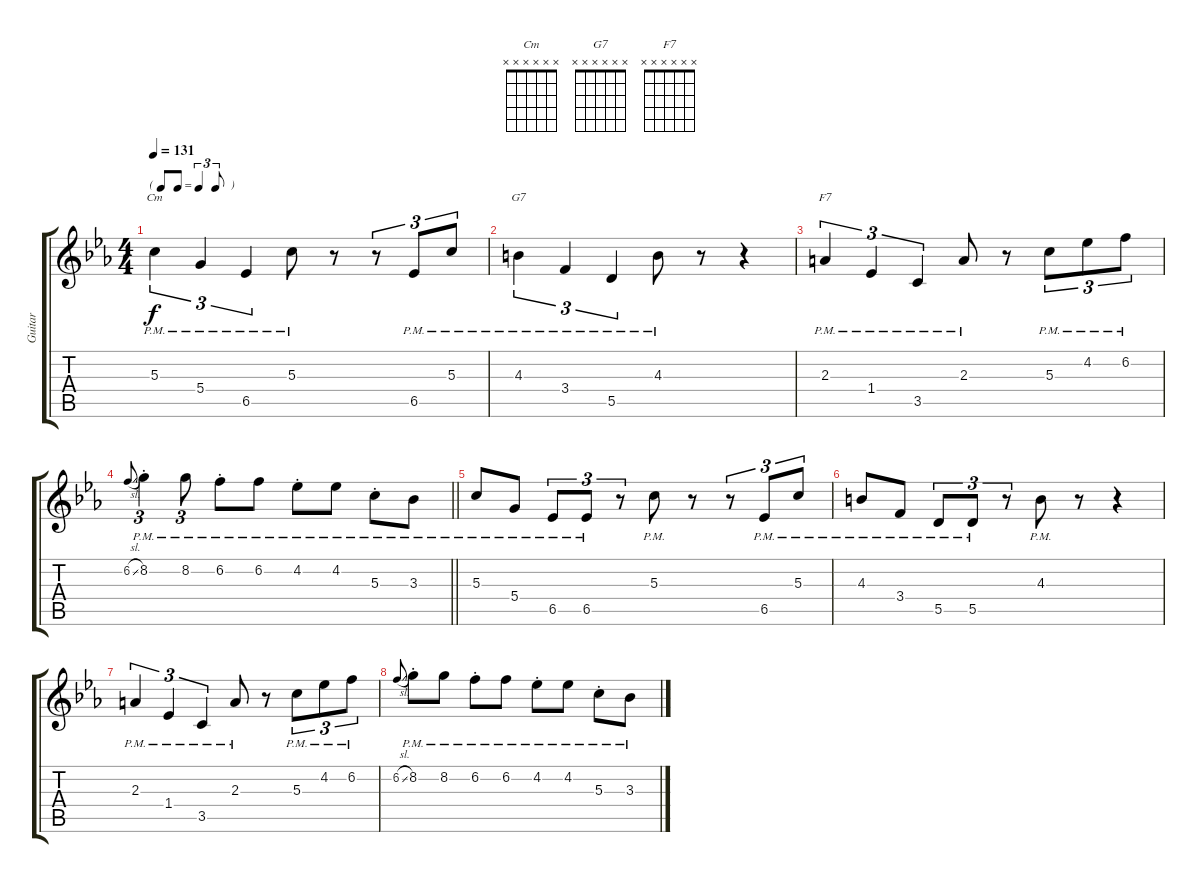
\track ("Guitar" "Guitar") {instrument electricguitarclean}
\staff {score tabs}
\tuning (E4 B3 G3 D3 A2 E2) {hide}
\chord ("Cm" x x x x x x)
\chord ("G7" x x x x x x)
\chord ("F7" x x x x x x)
\ts (4 4)
\tf triplet8th
\tempo 131
\clef g2
\ks cminor
5.3{pm}.4{tu (3 2) ch "Cm" dy f} 5.4{pm}.4{tu (3 2)} 6.5{pm}.4{tu (3 2)} 5.3{pm}.8 r.8 r.8{tu (3 2)} 6.5{pm}.8{tu (3 2)} 5.3{pm}.8{tu (3 2)} |
4.3{pm}.4{tu (3 2) ch "G7"} 3.4{pm}.4{tu (3 2)} 5.5{pm}.4{tu (3 2)} 4.3{pm}.8 r.8 r.4 |
2.3{pm}.4{tu (3 2) ch "F7"} 1.4{pm}.4{tu (3 2)} 3.5{pm}.4{tu (3 2)} 2.3{pm}.8 r.8 5.3{pm}.8{tu (3 2)} 4.2{pm}.8{tu (3 2)} 6.2{pm}.8{tu (3 2)} |
\barLineRight lightlight
6.2{sl}.8{gr onbeat} 8.2{pm st}.4{tu (3 2)} 8.2{pm}.8{tu (3 2)} 6.2{pm st}.8 6.2{pm}.8 4.2{pm st}.8 4.2{pm}.8 5.3{pm st}.8 3.3{pm}.8 |
5.3{pm}.8 5.4{pm}.8 6.5{pm}.8{tu (3 2)} 6.5{pm}.8{tu (3 2)} r.8{tu (3 2)} 5.3{pm}.8 r.8 r.8{tu (3 2)} 6.5{pm}.8{tu (3 2)} 5.3{pm}.8{tu (3 2)} |
4.3{pm}.8 3.4{pm}.8 5.5{pm}.8{tu (3 2)} 5.5{pm}.8{tu (3 2)} r.8{tu (3 2)} 4.3{pm}.8 r.8 r.4 |
2.3{pm}.4{tu (3 2)} 1.4{pm}.4{tu (3 2)} 3.5{pm}.4{tu (3 2)} 2.3{pm}.8 r.8 5.3{pm}.8{tu (3 2)} 4.2{pm}.8{tu (3 2)} 6.2{pm}.8{tu (3 2)} |
6.2{sl}.8{gr onbeat} 8.2{pm st}.8 8.2{pm}.8 6.2{pm st}.8 6.2{pm}.8 4.2{pm st}.8 4.2{pm}.8 5.3{pm st}.8 3.3{pm}.8
